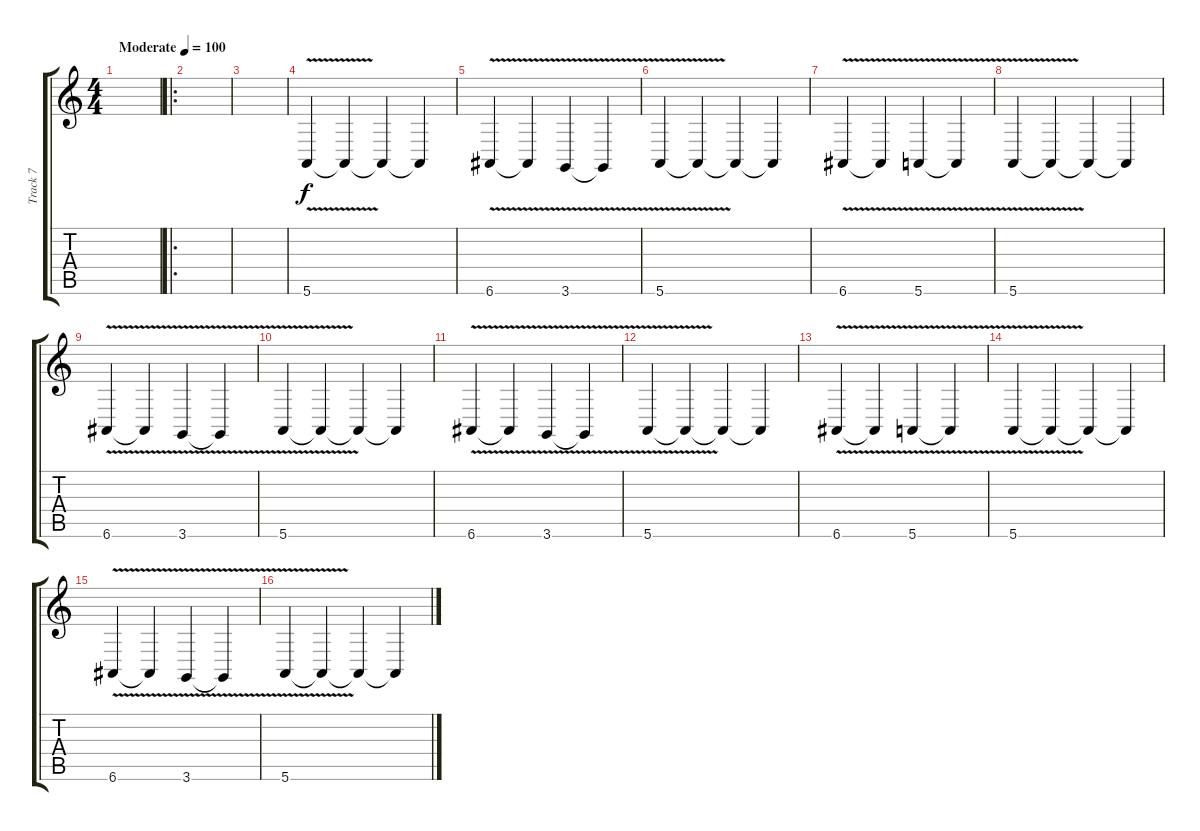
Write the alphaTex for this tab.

\track ("Track 7" "Track 7") {instrument drawbarorgan}
\staff {score tabs}
\tuning (E4 B3 G3 D3 A2 E2) {hide}
\ts (4 4)
\tempo (100 "Moderate")
\clef g2
\ks c
|
\ro
|
|
5.6{v}.4{volume 13} 5.6{t}.4{volume 16} 5.6{t}.4 5.6{t}.4 |
6.6{v}.4{volume 16} 6.6{t}.4 3.6{v}.4 3.6{t}.4 |
5.6{v}.4{volume 13} 5.6{t}.4{volume 16} 5.6{t}.4 5.6{t}.4 |
6.6{v}.4{volume 16} 6.6{t}.4 5.6{v}.4 5.6{t}.4 |
5.6{v}.4{volume 13} 5.6{t}.4{volume 16} 5.6{t}.4 5.6{t}.4 |
6.6{v}.4{volume 16} 6.6{t}.4 3.6{v}.4 3.6{t}.4 |
5.6{v}.4{volume 13} 5.6{t}.4{volume 16} 5.6{t}.4 5.6{t}.4 |
6.6{v}.4{volume 16} 6.6{t}.4 3.6{v}.4 3.6{t}.4 |
5.6{v}.4{volume 13} 5.6{t}.4{volume 16} 5.6{t}.4 5.6{t}.4 |
6.6{v}.4{volume 16} 6.6{t}.4 5.6{v}.4 5.6{t}.4 |
5.6{v}.4{volume 13} 5.6{t}.4{volume 16} 5.6{t}.4 5.6{t}.4 |
6.6{v}.4{volume 16} 6.6{t}.4 3.6{v}.4 3.6{t}.4 |
5.6{v}.4{volume 13} 5.6{t}.4{volume 16} 5.6{t}.4 5.6{t}.4
